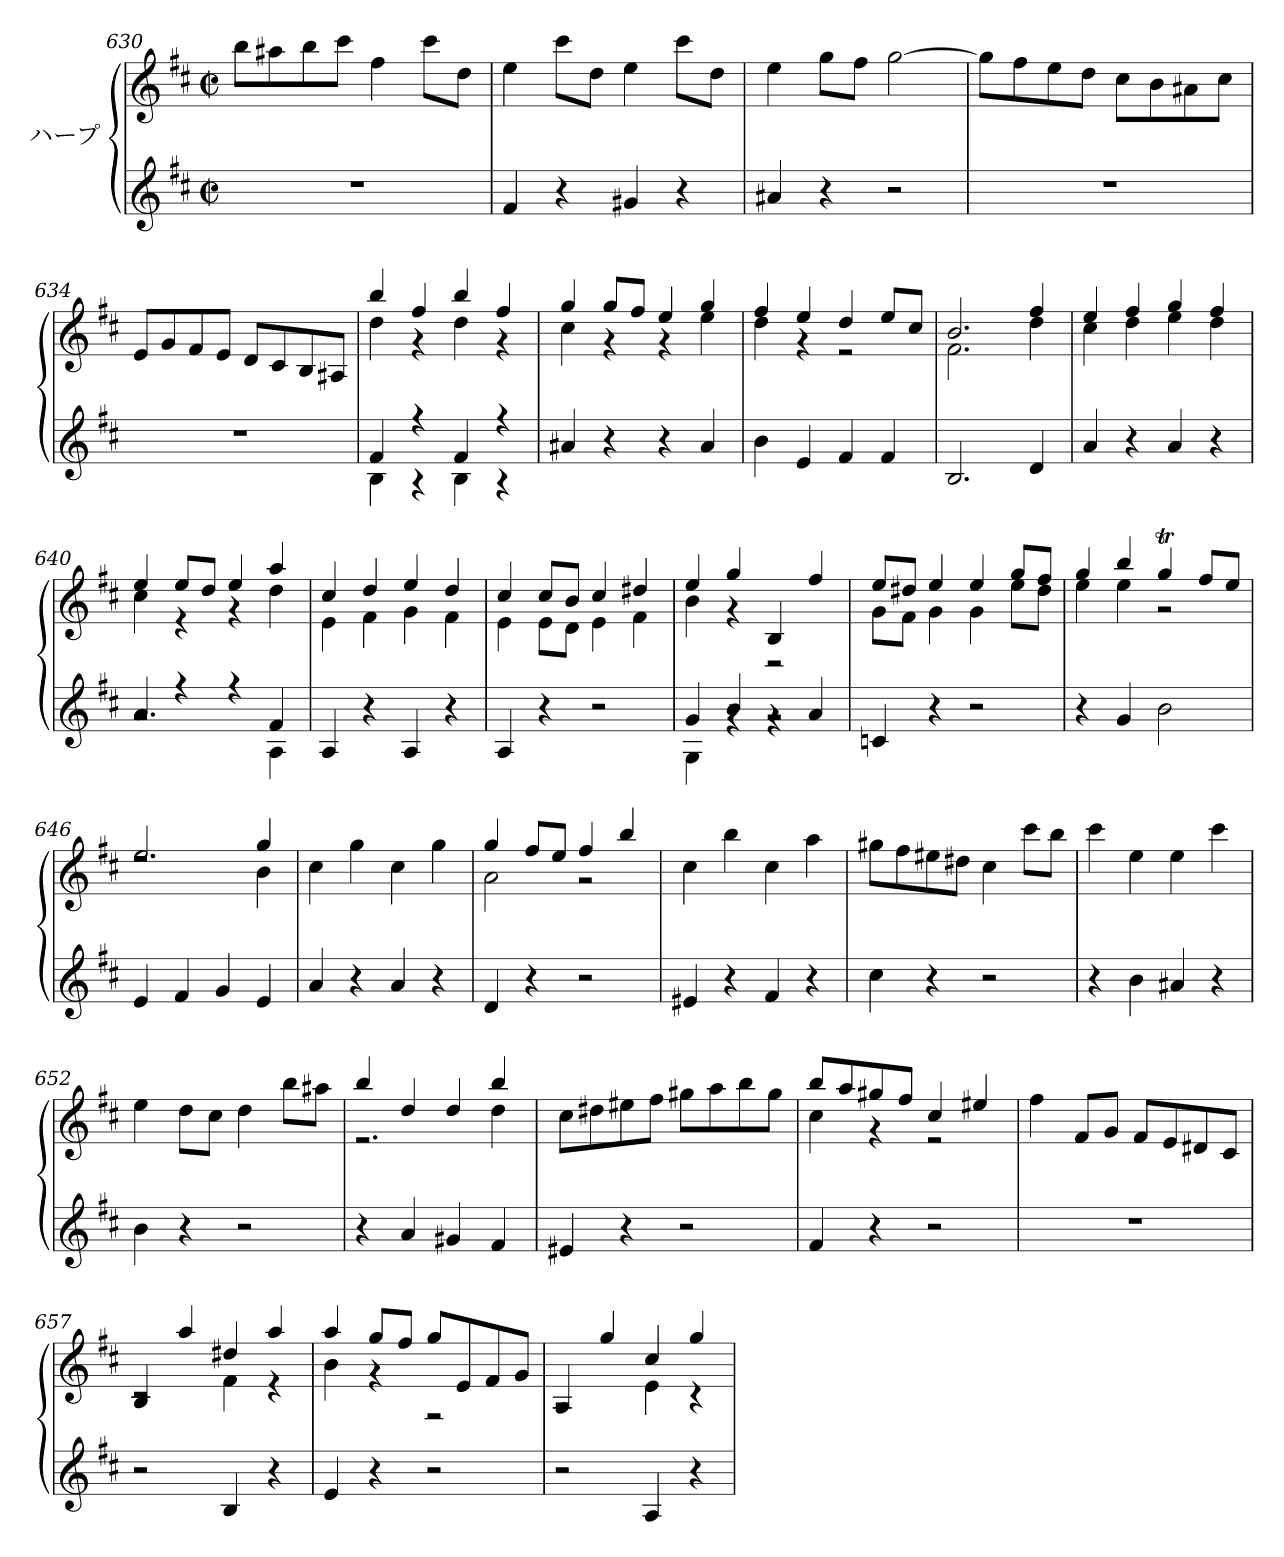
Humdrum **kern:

**kern	**kern
*part1	*part1
*staff2	*staff1
*I"ハープ	*
*clefG2	*clefG2
*k[f#c#]	*k[f#c#]
*M4/4	*M4/4
*met(c|)	*met(c|)
=630	=630
1r	8bb\L
.	8aa#X\
.	8bb\
.	8ccc#\J
.	4ff#\
.	8ccc#\L
.	8dd\J
=631	=631
4f#/	4ee\
4r	8ccc#\L
.	8dd\J
4g#X/	4ee\
4r	8ccc#\L
.	8dd\J
!!LO:LB:g=z
=632	=632
4a#X/	4ee\
4r	8gg\L
.	8ff#\J
2r	[2gg\
=633	=633
1r	8gg\L]
.	8ff#\
.	8ee\
.	8dd\J
.	8cc#\L
.	8b\
.	8a#X\
.	8cc#\J
=634	=634
1r	8e/L
.	8g/
.	8f#/
.	8e/J
.	8d/L
.	8c#/
.	8B/
.	8A#X/J
=635	=635
*^	*^
4f#/	4B\	4bb/	4dd\
4r	4r	4ff#/	4r
4f#/	4B\	4bb/	4dd\
4r	4r	4ff#/	4r
*v	*v	*	*
=636	=636	=636
4a#X/	4gg/	4cc#\
4r	8gg/L	4r
.	8ff#/J	.
4r	4ee/	4r
4a#/	4gg/	4ee\
=637	=637	=637
4b\	4ff#/	4dd\
4e/	4ee/	4r
4f#/	4dd/	2r
4f#/	8ee/L	.
.	8cc#/J	.
=638	=638	=638
2.B/	2.b/	2.f#\
4d/	4ff#/	4dd\
!!LO:LB:g=z	!!
=639	=639	=639
4a/	4ee/	4cc#\
4r	4ff#/	4dd\
4a/	4gg/	4ee\
4r	4ff#/	4dd\
=640	=640	=640
*^	*	*
4a/	2.rg	4ee/	4cc#\
4r	.	8ee/L	4r
.	.	8dd/J	.
4r	.	4ee/	4r
4f#/	4A\	4aa/	4dd\
*v	*v	*	*
=641	=641	=641
4A/	4cc#/	4e\
4r	4dd/	4f#\
4A/	4ee/	4g\
4r	4dd/	4f#\
=642	=642	=642
4A/	4cc#/	4e\
4r	8cc#/L	8e\L
.	8b/J	8d\J
2r	4cc#/	4e\
.	4dd#X/	4f#\
=643	=643	=643
*^	*	*
4g/	4G\	4ee/	4b\
4b/	4rg	4gg/	4r
4rg	2rg	4B/	2r
4a/	.	4ff#/	.
*v	*v	*	*
=644	=644	=644
4cn/	8ee/L	8g\L
.	8dd#X/J	8f#\J
4r	4ee/	4g\
2r	4ee/	4g\
.	8gg/L	8ee\L
.	8ff#/J	8dd#\J
=645	=645	=645
4r	4gg/	4ee\
4g/	4bb/	4ee\
2b\	4ggT/	2r
.	8ff#/L	.
.	8ee/J	.
=646	=646	=646
4e/	2.ee/	2.rdd
4f#/	.	.
4g/	.	.
4e/	4gg/	4b\
*	*v	*v
!!LO:LB:g=z
=647	=647
4a/	4cc#\
4r	4gg\
4a/	4cc#\
4r	4gg\
=648	=648
*	*^
4d/	4gg/	2a\
4r	8ff#/L	.
.	8ee/J	.
2r	4ff#/	2r
.	4bb/	.
*	*v	*v
=649	=649
4e#X/	4cc#\
4r	4bb\
4f#/	4cc#\
4r	4aa\
=650	=650
4cc#\	8gg#X\L
.	8ff#\
4r	8ee#X\
.	8dd#X\J
2r	4cc#\
.	8ccc#\L
.	8bb\J
=651	=651
4r	4ccc#\
4b\	4ee\
4a#X/	4ee\
4r	4ccc#\
=652	=652
4b\	4ee\
4r	8dd\L
.	8cc#\J
2r	4dd\
.	8bb\L
.	8aa#X\J
=653	=653
*	*^
4r	4bb/	2.r
4a/	4dd/	.
4g#X/	4dd/	.
4f#/	4bb/	4dd\
*	*v	*v
!!LO:LB:g=z
=654	=654
4e#X/	8cc#\L
.	8dd#X\
4r	8ee#X\
.	8ff#\J
2r	8gg#X\L
.	8aa\
.	8bb\
.	8gg#\J
=655	=655
*	*^
4f#/	8bb/L	4cc#\
.	8aa/	.
4r	8gg#X/	4r
.	8ff#/J	.
2r	4cc#/	2r
.	4ee#X/	.
*	*v	*v
=656	=656
1r	4ff#\
.	8f#/L
.	8g/J
.	8f#/L
.	8e/
.	8d#X/
.	8c#/J
=657	=657
*	*^
2r	4B/	2rc
.	4aa/	.
4B/	4dd#X/	4f#\
4r	4aa/	4r
=658	=658	=658
4e/	4aa/	4b\
4r	8gg/L	4r
.	8ff#/J	.
2r	8gg/L	2r
.	8e/	.
.	8f#/	.
.	8g/J	.
!!LO:LB:g=z	!!
=659	=659	=659
2r	4A/	2rA
.	4gg/	.
4A/	4cc#/	4e\
4r	4gg/	4r
*	*v	*v
=	=
*-	*-
